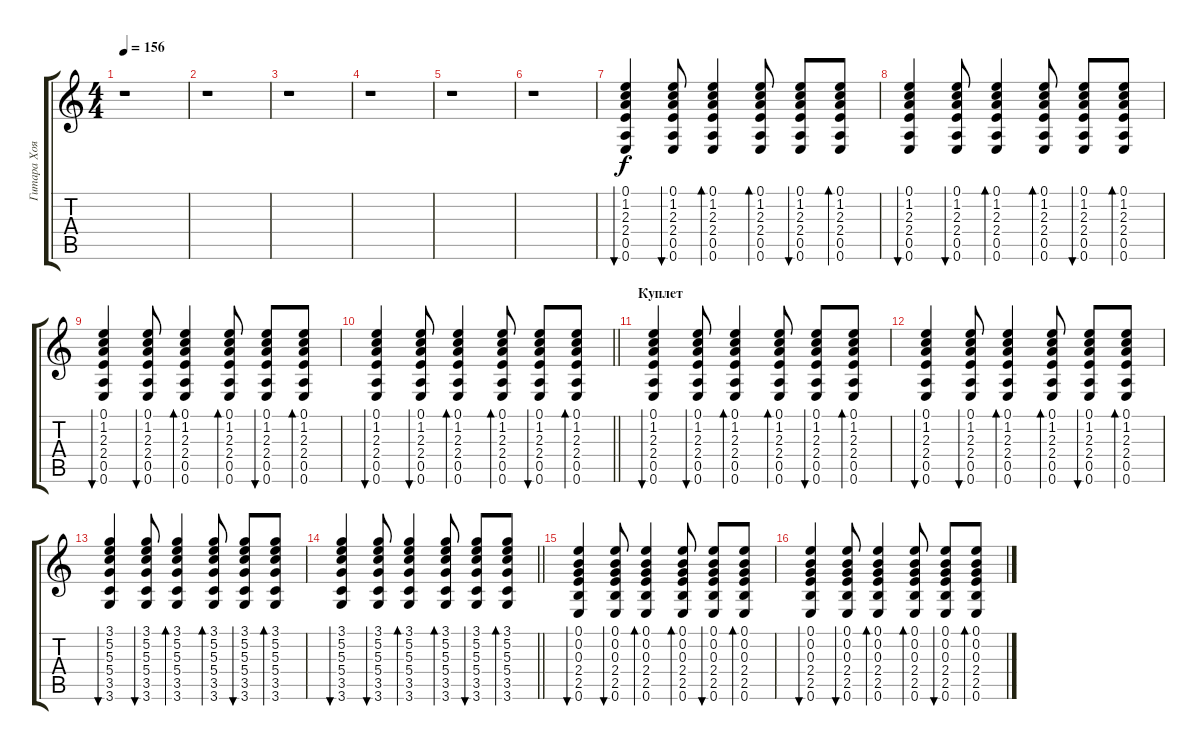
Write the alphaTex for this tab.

\track ("Гитара Хоя" "Гитара Хоя") {instrument acousticguitarsteel}
\staff {score tabs}
\tuning (E4 B3 G3 D3 A2 E2) {hide}
\ts (4 4)
\tempo 156
\clef g2
\ks c
r.1{dy f} |
r.1 |
r.1 |
r.1 |
r.1 |
r.1 |
(0.1 1.2 2.3 2.4 0.5 0.6).4{bu 60} (0.1 1.2 2.3 2.4 0.5 0.6).8{bu 60} (0.1 1.2 2.3 2.4 0.5 0.6).4{bd 60} (0.1 1.2 2.3 2.4 0.5 0.6).8{bd 60} (0.1 1.2 2.3 2.4 0.5 0.6).8{bu 60} (0.1 1.2 2.3 2.4 0.5 0.6).8{bd 60} |
(0.1 1.2 2.3 2.4 0.5 0.6).4{bu 60} (0.1 1.2 2.3 2.4 0.5 0.6).8{bu 60} (0.1 1.2 2.3 2.4 0.5 0.6).4{bd 60} (0.1 1.2 2.3 2.4 0.5 0.6).8{bd 60} (0.1 1.2 2.3 2.4 0.5 0.6).8{bu 60} (0.1 1.2 2.3 2.4 0.5 0.6).8{bd 60} |
(0.1 1.2 2.3 2.4 0.5 0.6).4{bu 60} (0.1 1.2 2.3 2.4 0.5 0.6).8{bu 60} (0.1 1.2 2.3 2.4 0.5 0.6).4{bd 60} (0.1 1.2 2.3 2.4 0.5 0.6).8{bd 60} (0.1 1.2 2.3 2.4 0.5 0.6).8{bu 60} (0.1 1.2 2.3 2.4 0.5 0.6).8{bd 60} |
\barLineRight lightlight
(0.1 1.2 2.3 2.4 0.5 0.6).4{bu 60} (0.1 1.2 2.3 2.4 0.5 0.6).8{bu 60} (0.1 1.2 2.3 2.4 0.5 0.6).4{bd 60} (0.1 1.2 2.3 2.4 0.5 0.6).8{bd 60} (0.1 1.2 2.3 2.4 0.5 0.6).8{bu 60} (0.1 1.2 2.3 2.4 0.5 0.6).8{bd 60} |
\section ("" "Куплет")
(0.1 1.2 2.3 2.4 0.5 0.6).4{bu 60} (0.1 1.2 2.3 2.4 0.5 0.6).8{bu 60} (0.1 1.2 2.3 2.4 0.5 0.6).4{bd 60} (0.1 1.2 2.3 2.4 0.5 0.6).8{bd 60} (0.1 1.2 2.3 2.4 0.5 0.6).8{bu 60} (0.1 1.2 2.3 2.4 0.5 0.6).8{bd 60} |
(0.1 1.2 2.3 2.4 0.5 0.6).4{bu 60} (0.1 1.2 2.3 2.4 0.5 0.6).8{bu 60} (0.1 1.2 2.3 2.4 0.5 0.6).4{bd 60} (0.1 1.2 2.3 2.4 0.5 0.6).8{bd 60} (0.1 1.2 2.3 2.4 0.5 0.6).8{bu 60} (0.1 1.2 2.3 2.4 0.5 0.6).8{bd 60} |
(3.1 5.2 5.3 5.4 3.5 3.6).4{bu 60} (3.1 5.2 5.3 5.4 3.5 3.6).8{bu 60} (3.1 5.2 5.3 5.4 3.5 3.6).4{bd 60} (3.1 5.2 5.3 5.4 3.5 3.6).8{bd 60} (3.1 5.2 5.3 5.4 3.5 3.6).8{bu 60} (3.1 5.2 5.3 5.4 3.5 3.6).8{bd 60} |
\barLineRight lightlight
(3.1 5.2 5.3 5.4 3.5 3.6).4{bu 60} (3.1 5.2 5.3 5.4 3.5 3.6).8{bu 60} (3.1 5.2 5.3 5.4 3.5 3.6).4{bd 60} (3.1 5.2 5.3 5.4 3.5 3.6).8{bd 60} (3.1 5.2 5.3 5.4 3.5 3.6).8{bu 60} (3.1 5.2 5.3 5.4 3.5 3.6).8{bd 60} |
(0.1 0.2 0.3 2.4 2.5 0.6).4{bu 60} (0.1 0.2 0.3 2.4 2.5 0.6).8{bu 60} (0.1 0.2 0.3 2.4 2.5 0.6).4{bd 60} (0.1 0.2 0.3 2.4 2.5 0.6).8{bd 60} (0.1 0.2 0.3 2.4 2.5 0.6).8{bu 60} (0.1 0.2 0.3 2.4 2.5 0.6).8{bd 60} |
(0.1 0.2 0.3 2.4 2.5 0.6).4{bu 60} (0.1 0.2 0.3 2.4 2.5 0.6).8{bu 60} (0.1 0.2 0.3 2.4 2.5 0.6).4{bd 60} (0.1 0.2 0.3 2.4 2.5 0.6).8{bd 60} (0.1 0.2 0.3 2.4 2.5 0.6).8{bu 60} (0.1 0.2 0.3 2.4 2.5 0.6).8{bd 60}
